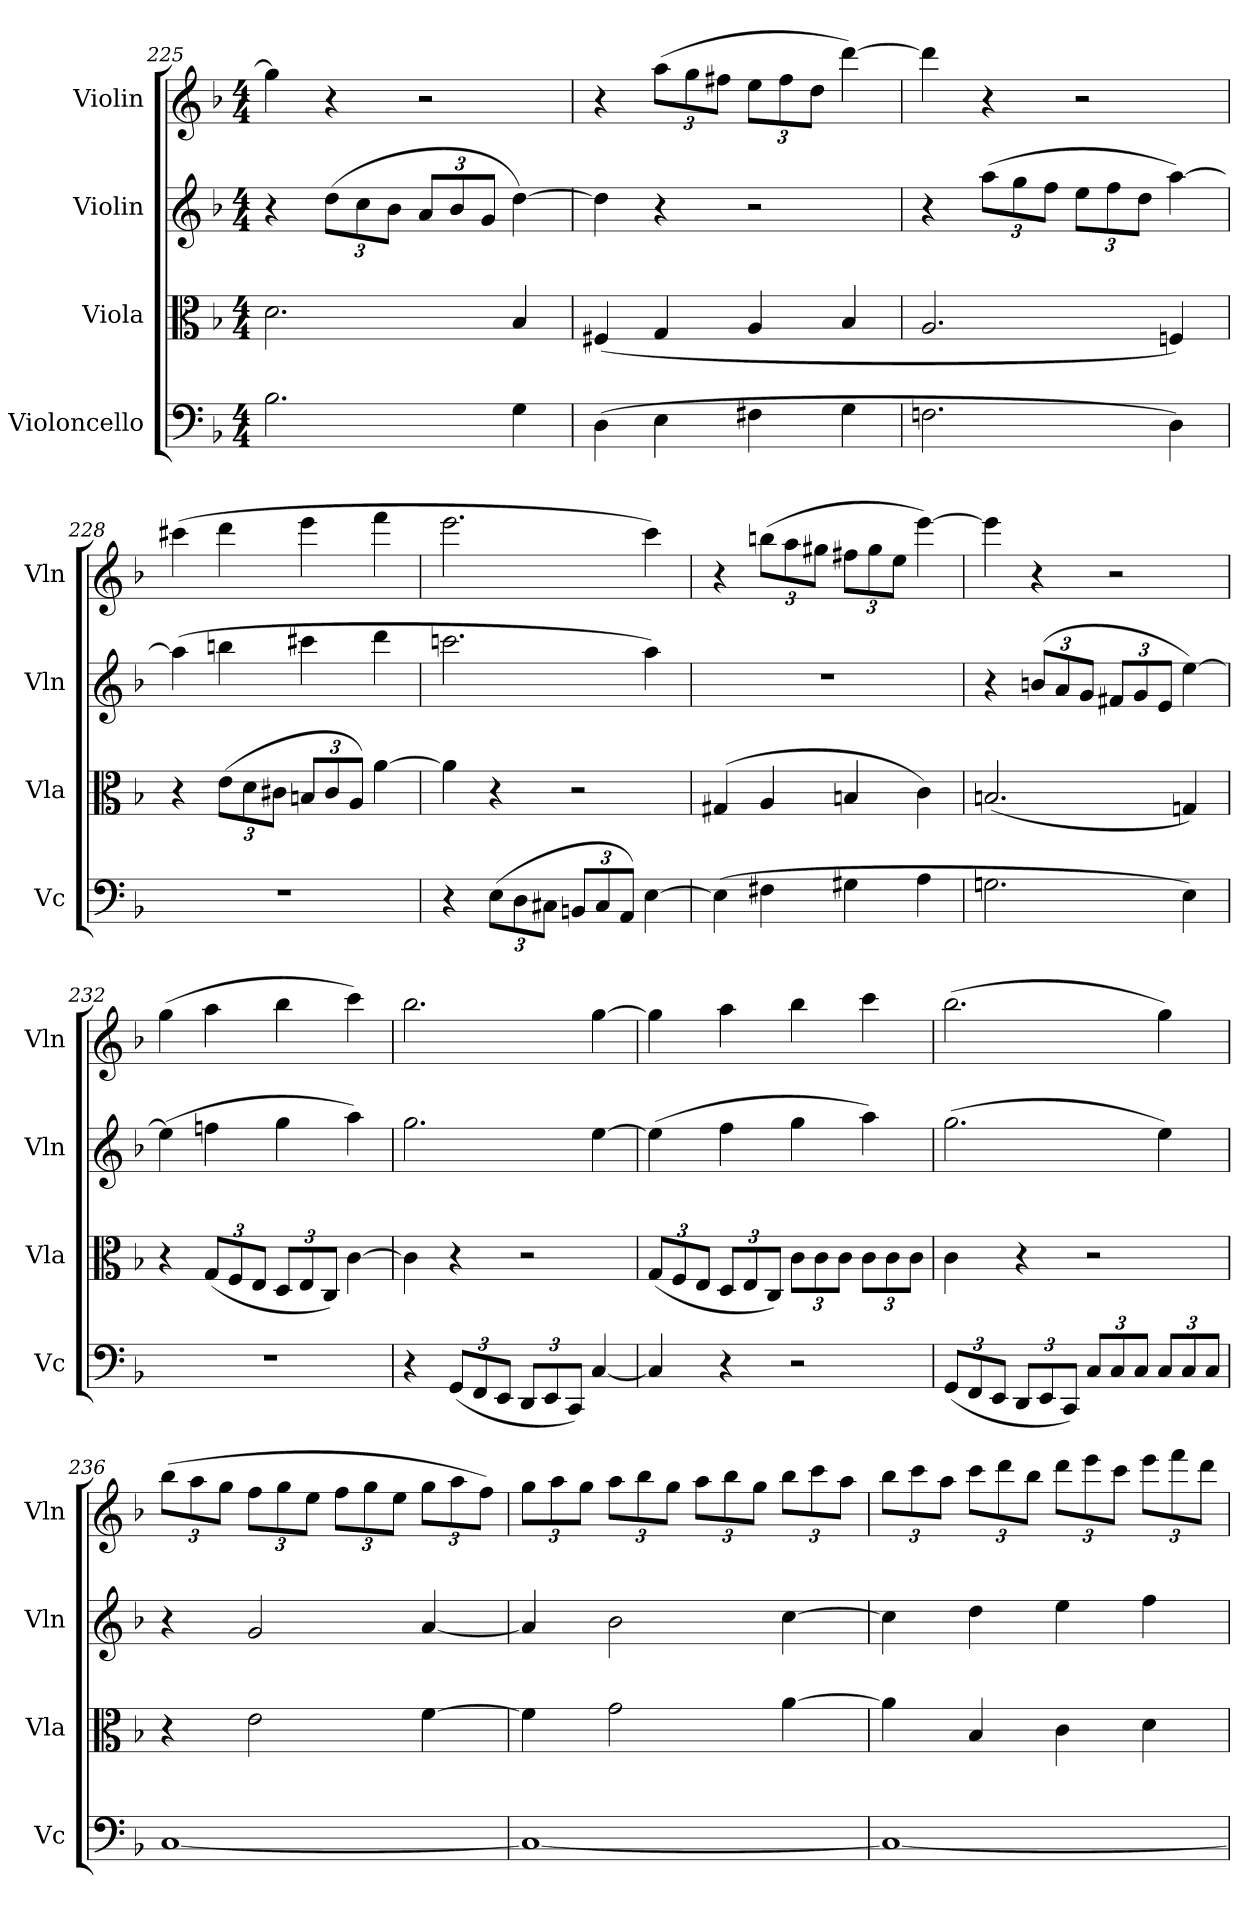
**kern	**kern	**kern	**kern
*part4	*part3	*part2	*part1
*staff4	*staff3	*staff2	*staff1
*I"Violoncello	*I"Viola	*I"Violin	*I"Violin
*I'Vc	*I'Vla	*I'Vln	*I'Vln
*clefF4	*clefC3	*clefG2	*clefG2
*k[b-]	*k[b-]	*k[b-]	*k[b-]
*M4/4	*M4/4	*M4/4	*M4/4
=225	=225	=225	=225
2.B-\	2.d\	4r	4gg\]
.	.	(12dd\L	4r
.	.	12cc\	.
.	.	12b-\J	.
.	.	12a/L	2r
.	.	12b-/	.
.	.	12g/J	.
4G\	4B-/	[4dd\)	.
=226	=226	=226	=226
(4D\	(4F#X/	4dd\]	4r
4E\	4G/	4r	(12aa\L
.	.	.	12gg\
.	.	.	12ff#X\J
4F#X\	4A/	2r	12ee\L
.	.	.	12ff#\
.	.	.	12dd\J
4G\	4B-/	.	[4ddd\)
=227	=227	=227	=227
2.Fn\	2.A/	4r	4ddd\]
.	.	(12aa\L	4r
.	.	12gg\	.
.	.	12ff\J	.
.	.	12ee\L	2r
.	.	12ff\	.
.	.	12dd\J	.
4D\)	4Fn/)	[4aa\)	.
=228	=228	=228	=228
1r	4r	(4aa\]	(4ccc#X\
.	(12e\L	4bbn\	4ddd\
.	12d\	.	.
.	12c#X\J	.	.
.	12Bn/L	4ccc#X\	4eee\
.	12c#/	.	.
.	12A/J)	.	.
.	[4a\	4ddd\	4fff\
=229	=229	=229	=229
4r	4a\]	2.cccn\	2.eee\
(12E\L	4r	.	.
12D\	.	.	.
12C#X\J	.	.	.
12BBn/L	2r	.	.
12C#/	.	.	.
12AA/J)	.	.	.
[4E\	.	4aa\)	4ccc\)
=230	=230	=230	=230
(4E\]	(4G#X/	1r	4r
4F#X\	4A/	.	(12bbn\L
.	.	.	12aa\
.	.	.	12gg#X\J
4G#X\	4Bn/	.	12ff#X\L
.	.	.	12gg#\
.	.	.	12ee\J
4A\	4c\)	.	[4eee\)
=231	=231	=231	=231
2.Gn\	(2.Bn/	4r	4eee\]
.	.	(12bn/L	4r
.	.	12a/	.
.	.	12g/J	.
.	.	12f#X/L	2r
.	.	12g/	.
.	.	12e/J	.
4E\)	4Gn/)	[4ee\)	.
=232	=232	=232	=232
1r	4r	(4ee\]	(4gg\
.	(12G/L	4ffn\	4aa\
.	12F/	.	.
.	12E/J	.	.
.	12D/L	4gg\	4bb-\
.	12E/	.	.
.	12C/J)	.	.
.	[4c\	4aa\)	4ccc\)
=233	=233	=233	=233
4r	4c\]	2.gg\	2.bb-\
(12GG/L	4r	.	.
12FF/	.	.	.
12EE/J	.	.	.
12DD/L	2r	.	.
12EE/	.	.	.
12CC/J)	.	.	.
[4C/	.	[4ee\	[4gg\
=234	=234	=234	=234
4C/]	(12G/L	(4ee\]	4gg\]
.	12F/	.	.
.	12E/J	.	.
4r	12D/L	4ff\	4aa\
.	12E/	.	.
.	12C/J)	.	.
2r	12c\L	4gg\	4bb-\
.	12c\	.	.
.	12c\J	.	.
.	12c\L	4aa\)	4ccc\
.	12c\	.	.
.	12c\J	.	.
=235	=235	=235	=235
(12GG/L	4c\	(2.gg\	(2.bb-\
12FF/	.	.	.
12EE/J	.	.	.
12DD/L	4r	.	.
12EE/	.	.	.
12CC/J)	.	.	.
12C/L	2r	.	.
12C/	.	.	.
12C/J	.	.	.
12C/L	.	4ee\)	4gg\)
12C/	.	.	.
12C/J	.	.	.
=236	=236	=236	=236
[1C	4r	4r	(12bb-\L
.	.	.	12aa\
.	.	.	12gg\J
.	2e\	2g/	12ff\L
.	.	.	12gg\
.	.	.	12ee\J
.	.	.	12ff\L
.	.	.	12gg\
.	.	.	12ee\J
.	[4f\	[4a/	12gg\L
.	.	.	12aa\
.	.	.	12ff\J)
=237	=237	=237	=237
1C_	4f\]	4a/]	12gg\L
.	.	.	12aa\
.	.	.	12gg\J
.	2g\	2b-\	12aa\L
.	.	.	12bb-\
.	.	.	12gg\J
.	.	.	12aa\L
.	.	.	12bb-\
.	.	.	12gg\J
.	[4a\	[4cc\	12bb-\L
.	.	.	12ccc\
.	.	.	12aa\J
=238	=238	=238	=238
1C_	4a\]	4cc\]	12bb-\L
.	.	.	12ccc\
.	.	.	12aa\J
.	4B-/	4dd\	12ccc\L
.	.	.	12ddd\
.	.	.	12bb-\J
.	4c\	4ee\	12ddd\L
.	.	.	12eee\
.	.	.	12ccc\J
.	4d\	4ff\	12eee\L
.	.	.	12fff\
.	.	.	12ddd\J
=	=	=	=
*-	*-	*-	*-
